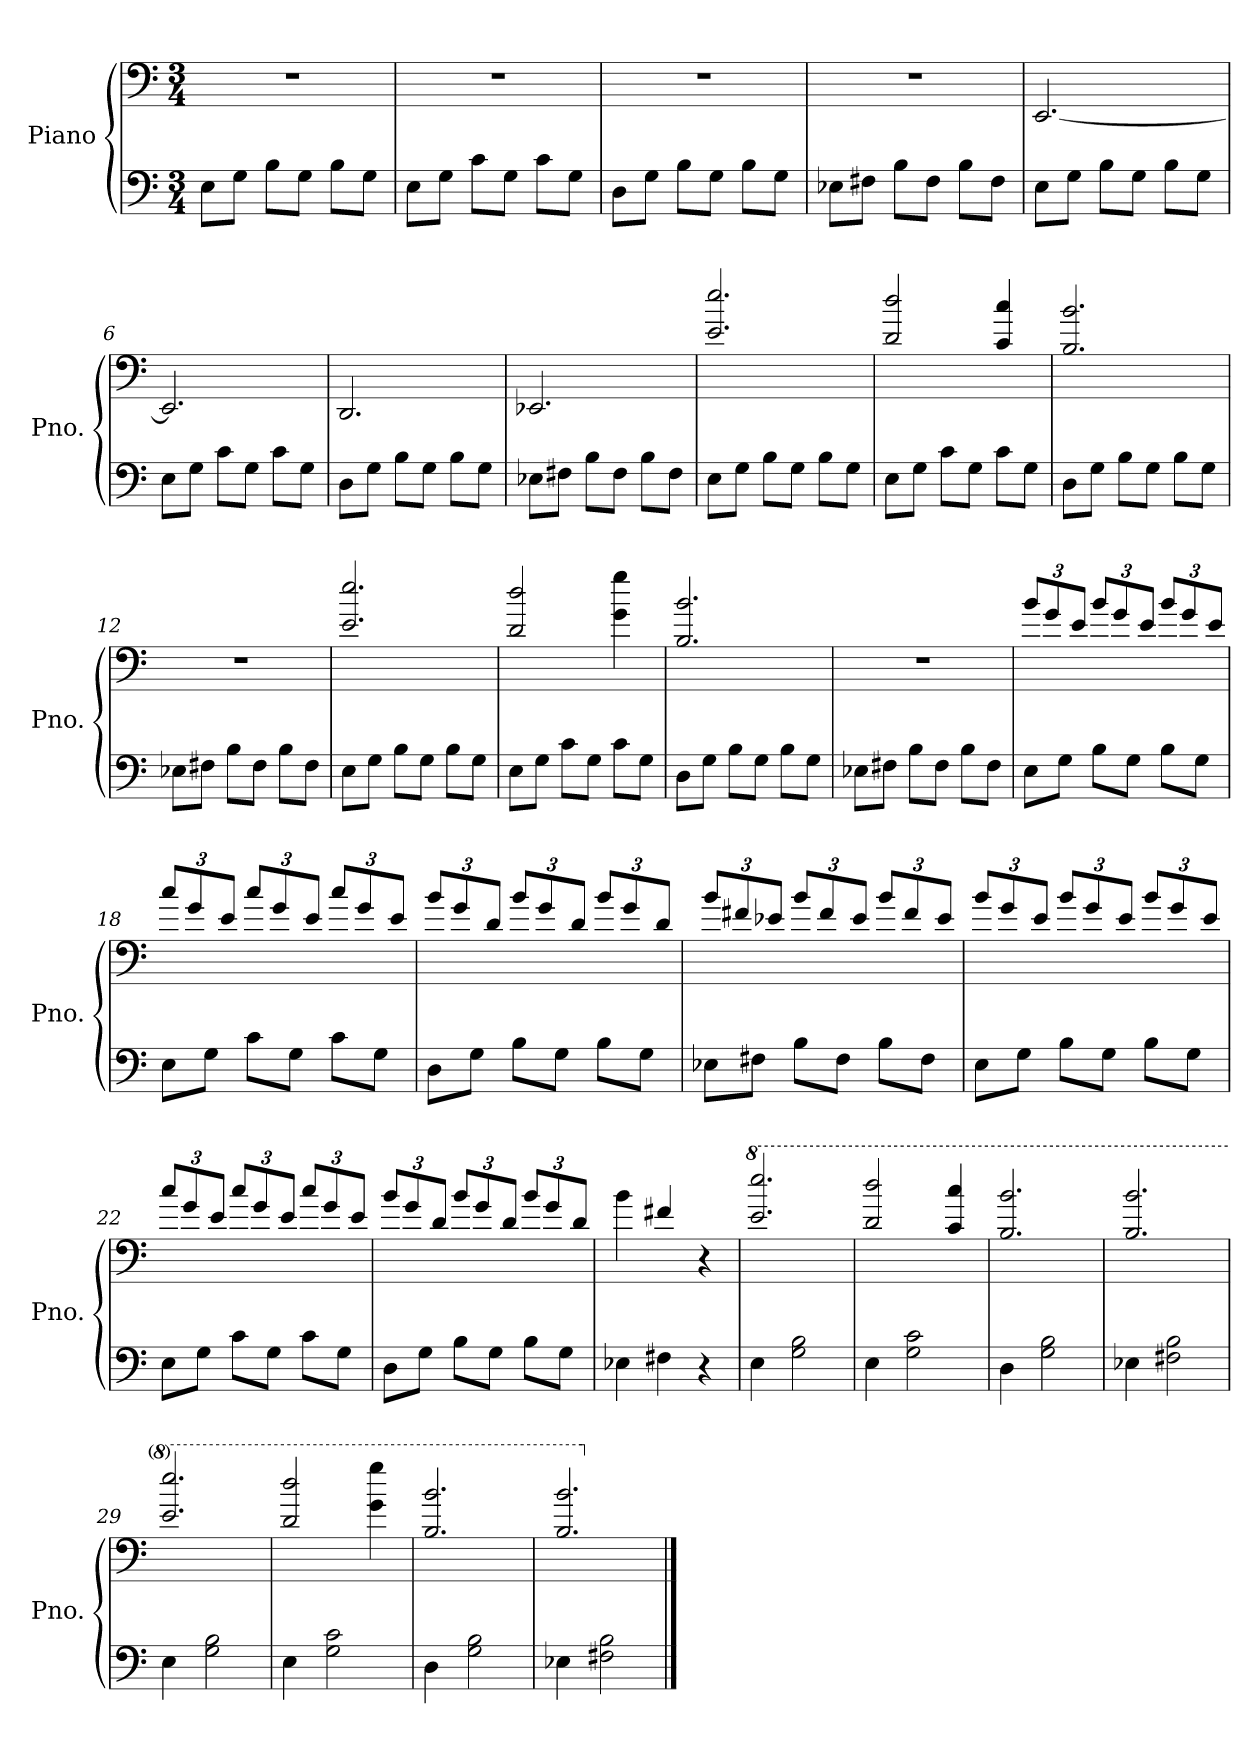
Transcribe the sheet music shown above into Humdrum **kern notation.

**kern	**kern
*part1	*part1
*staff2	*staff1
*I"Piano	*
*I'Pno.	*
*clefF4	*clefF4
*k[]	*k[]
*M3/4	*M3/4
*MM90	*MM90
=1	=1
8E\L	2.r
8G\J	.
8B\L	.
8G\J	.
8B\L	.
8G\J	.
=2	=2
8E\L	2.r
8G\J	.
8c\L	.
8G\J	.
8c\L	.
8G\J	.
=3	=3
8D\L	2.r
8G\J	.
8B\L	.
8G\J	.
8B\L	.
8G\J	.
=4	=4
8E-X\L	2.r
8F#X\J	.
8B\L	.
8F#\J	.
8B\L	.
8F#\J	.
=5	=5
8E\L	[2.EE/
8G\J	.
8B\L	.
8G\J	.
8B\L	.
8G\J	.
=6	=6
8E\L	2.EE/]
8G\J	.
8c\L	.
8G\J	.
8c\L	.
8G\J	.
=7	=7
8D\L	2.DD/
8G\J	.
8B\L	.
8G\J	.
8B\L	.
8G\J	.
!!LO:LB:g=z
=8	=8
8E-X\L	2.EE-X/
8F#X\J	.
8B\L	.
8F#\J	.
8B\L	.
8F#\J	.
=9	=9
*	*8va
8E\L	2.ee/ 2.eee/
8G\J	.
8B\L	.
8G\J	.
8B\L	.
8G\J	.
=10	=10
8E\L	2dd/ 2ddd/
8G\J	.
8c\L	.
8G\J	.
8c\L	4cc/ 4ccc/
8G\J	.
=11	=11
8D\L	2.b/ 2.bb/
8G\J	.
8B\L	.
8G\J	.
8B\L	.
8G\J	.
=12	=12
8E-X\L	2.r
8F#X\J	.
8B\L	.
8F#\J	.
8B\L	.
8F#\J	.
=13	=13
8E\L	2.ee/ 2.eee/
8G\J	.
8B\L	.
8G\J	.
8B\L	.
8G\J	.
=14	=14
8E\L	2dd/ 2ddd/
8G\J	.
8c\L	.
8G\J	.
8c\L	4gg\ 4ggg\
8G\J	.
!!LO:LB:g=z
=15	=15
8D\L	2.b/ 2.bb/
8G\J	.
8B\L	.
8G\J	.
8B\L	.
8G\J	.
=16	=16
8E-X\L	2.r
8F#X\J	.
8B\L	.
8F#\J	.
8B\L	.
8F#\J	.
=17	=17
*	*X8va
*	*Xbrackettup
8E\L	12b/L
.	12g/
8G\J	.
.	12e/J
8B\L	12b/L
.	12g/
8G\J	.
.	12e/J
8B\L	12b/L
.	12g/
8G\J	.
.	12e/J
=18	=18
8E\L	12cc/L
.	12g/
8G\J	.
.	12e/J
8c\L	12cc/L
.	12g/
8G\J	.
.	12e/J
8c\L	12cc/L
.	12g/
8G\J	.
.	12e/J
=19	=19
8D\L	12b/L
.	12g/
8G\J	.
.	12d/J
8B\L	12b/L
.	12g/
8G\J	.
.	12d/J
8B\L	12b/L
.	12g/
8G\J	.
.	12d/J
!!LO:LB:g=z
=20	=20
8E-X\L	12b/L
.	12f#X/
8F#X\J	.
.	12e-X/J
8B\L	12b/L
.	12f#/
8F#\J	.
.	12e-/J
8B\L	12b/L
.	12f#/
8F#\J	.
.	12e-/J
=21	=21
8E\L	12b/L
.	12g/
8G\J	.
.	12e/J
8B\L	12b/L
.	12g/
8G\J	.
.	12e/J
8B\L	12b/L
.	12g/
8G\J	.
.	12e/J
=22	=22
8E\L	12cc/L
.	12g/
8G\J	.
.	12e/J
8c\L	12cc/L
.	12g/
8G\J	.
.	12e/J
8c\L	12cc/L
.	12g/
8G\J	.
.	12e/J
=23	=23
8D\L	12b/L
.	12g/
8G\J	.
.	12d/J
8B\L	12b/L
.	12g/
8G\J	.
.	12d/J
8B\L	12b/L
.	12g/
8G\J	.
.	12d/J
!!LO:LB:g=z
=24	=24
4E-X\	4b\
4F#X\	4f#X/
4r	4r
=25	=25
*	*8va
4E\	2.ee/ 2.eee/
2G\ 2B\	.
=26	=26
4E\	2dd/ 2ddd/
2G\ 2c\	.
.	4cc/ 4ccc/
=27	=27
4D\	2.b/ 2.bb/
2G\ 2B\	.
=28	=28
4E-X\	2.b/ 2.bb/
2F#X\ 2B\	.
=29	=29
4E\	2.ee/ 2.eee/
2G\ 2B\	.
=30	=30
4E\	2dd/ 2ddd/
2G\ 2c\	.
.	4gg\ 4ggg\
=31	=31
4D\	2.b/ 2.bb/
2G\ 2B\	.
=32	=32
4E-X\	2.b/ 2.bb/
2F#X\ 2B\	.
*	*X8va
==	==
*-	*-
